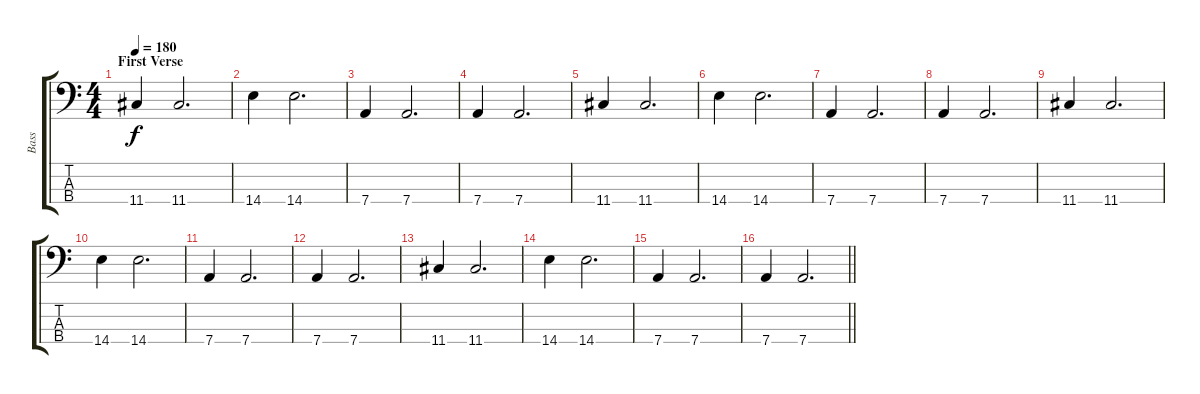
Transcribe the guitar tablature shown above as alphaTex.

\track ("Bass" "Bass") {instrument electricbasspick}
\staff {score tabs}
\tuning (G2 D2 A1 D1) {hide}
\ts (4 4)
\section ("" "First Verse")
\tempo 180
\clef f4
\ks c
11.4.4{dy f} 11.4.2{d} |
14.4.4 14.4.2{d} |
7.4.4 7.4.2{d} |
7.4.4 7.4.2{d} |
11.4.4 11.4.2{d} |
14.4.4 14.4.2{d} |
7.4.4 7.4.2{d txt ""} |
7.4.4 7.4.2{d} |
11.4.4 11.4.2{d} |
14.4.4 14.4.2{d} |
7.4.4 7.4.2{d} |
7.4.4 7.4.2{d} |
11.4.4 11.4.2{d} |
14.4.4 14.4.2{d} |
7.4.4 7.4.2{d} |
\barLineRight lightlight
7.4.4 7.4.2{d}
